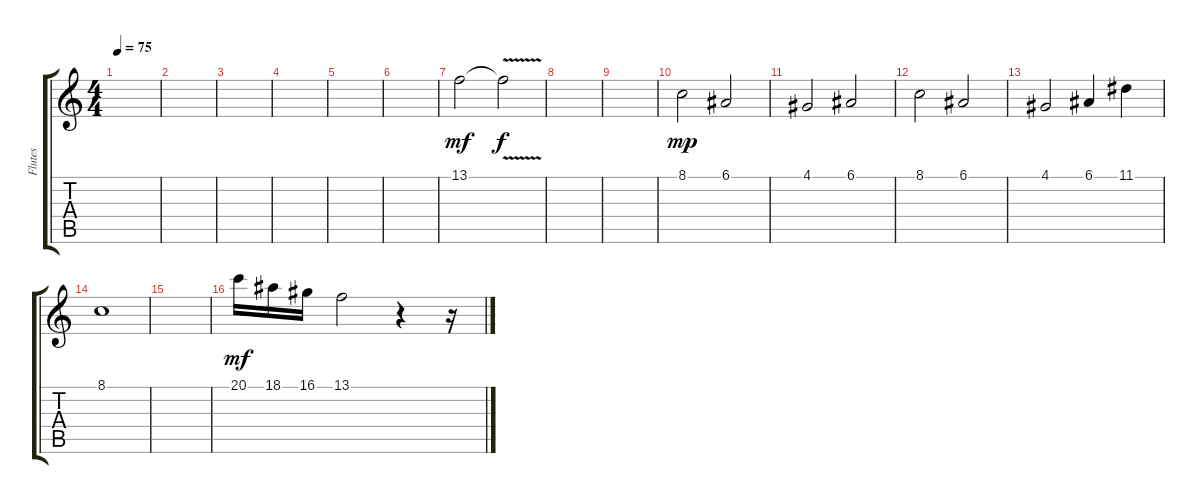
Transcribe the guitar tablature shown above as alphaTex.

\track ("Flutes" "Flutes") {instrument flute}
\staff {score tabs}
\tuning (E4 B3 G3 D3 A2 E2) {hide}
\ts (4 4)
\tempo 75
\clef g2
\ks c
|
|
|
|
|
|
13.1.2{dy mf} 13.1{v t}.2{dy f} |
|
|
8.1.2{dy mp} 6.1.2 |
4.1.2 6.1.2 |
8.1.2 6.1.2 |
4.1.2 6.1.4 11.1.4 |
8.1.1 |
|
20.1.16{dy mf} 18.1.16 16.1.16 13.1.2 r.4 r.16
